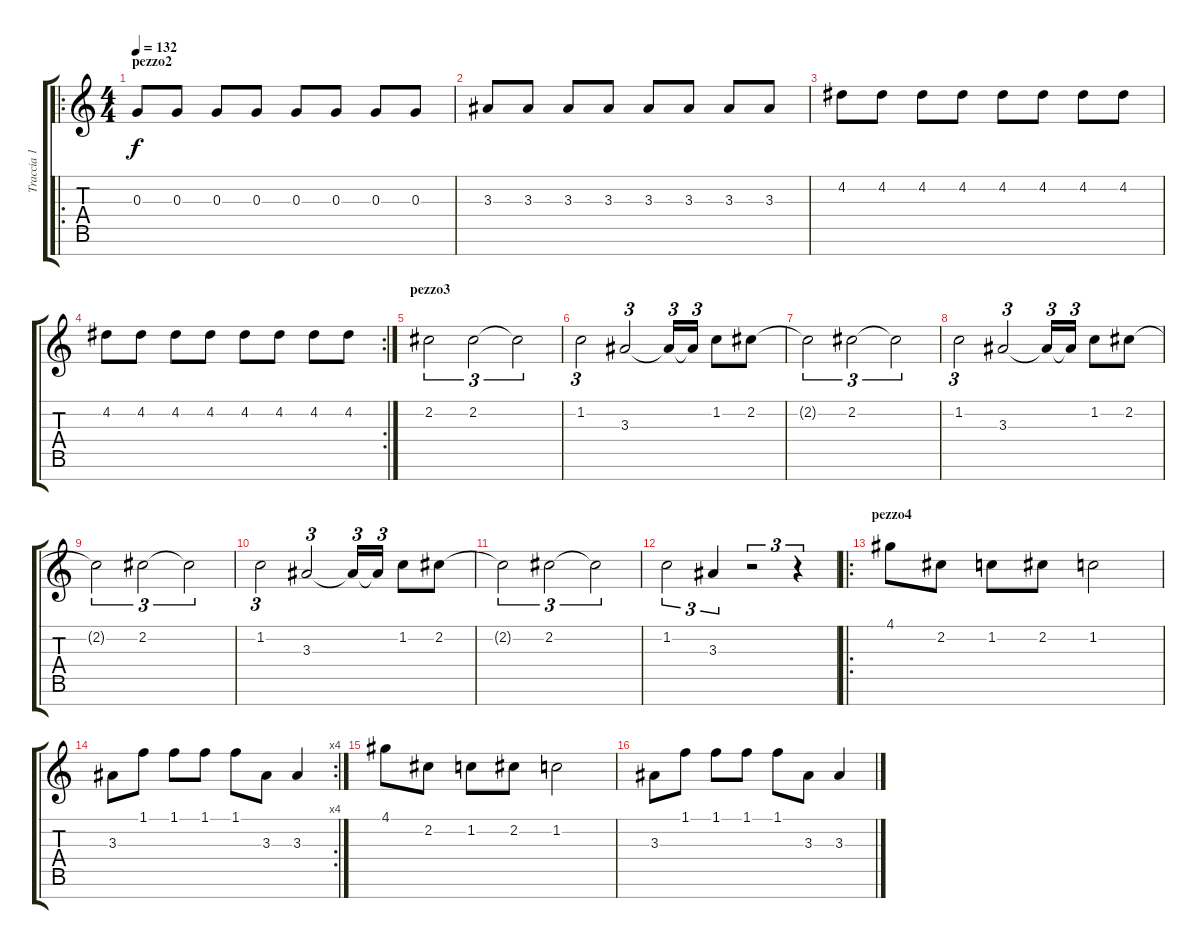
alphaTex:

\track ("Traccia 1" "Traccia 1") {instrument distortionguitar}
\staff {score tabs}
\tuning (E4 B3 G3 D3 A2 E2 B1) {hide}
\ro
\ts (4 4)
\section ("" "pezzo2")
\tempo 132
\clef g2
\ks c
0.3.8{dy f} 0.3.8 0.3.8 0.3.8 0.3.8 0.3.8 0.3.8 0.3.8 |
3.3.8 3.3.8 3.3.8 3.3.8 3.3.8 3.3.8 3.3.8 3.3.8 |
4.2.8 4.2.8 4.2.8 4.2.8 4.2.8 4.2.8 4.2.8 4.2.8 |
\rc 2
4.2.8 4.2.8 4.2.8 4.2.8 4.2.8 4.2.8 4.2.8 4.2.8 |
\section ("" "pezzo3")
2.2.2{tu (3 2)} 2.2.2{tu (3 2)} 2.2{t}.2{tu (3 2)} |
1.2.2{tu (3 2)} 3.3.2{tu (3 2)} 3.3{t}.16{tu (3 2)} 3.3{t}.16{tu (3 2)} 1.2.8 2.2.8 |
2.2{t}.2{tu (3 2)} 2.2.2{tu (3 2)} 2.2{t}.2{tu (3 2)} |
1.2.2{tu (3 2)} 3.3.2{tu (3 2)} 3.3{t}.16{tu (3 2)} 3.3{t}.16{tu (3 2)} 1.2.8 2.2.8 |
2.2{t}.2{tu (3 2)} 2.2.2{tu (3 2)} 2.2{t}.2{tu (3 2)} |
1.2.2{tu (3 2)} 3.3.2{tu (3 2)} 3.3{t}.16{tu (3 2)} 3.3{t}.16{tu (3 2)} 1.2.8 2.2.8 |
2.2{t}.2{tu (3 2)} 2.2.2{tu (3 2)} 2.2{t}.2{tu (3 2)} |
1.2.2{tu (3 2)} 3.3.4{tu (3 2)} r.2{tu (3 2)} r.4{tu (3 2)} |
\ro
\section ("" "pezzo4")
4.1.8 2.2.8 1.2.8 2.2.8 1.2.2 |
\rc 4
3.3.8 1.1.8 1.1.8 1.1.8 1.1.8 3.3.8 3.3.4 |
4.1.8 2.2.8 1.2.8 2.2.8 1.2.2 |
3.3.8 1.1.8 1.1.8 1.1.8 1.1.8 3.3.8 3.3.4
